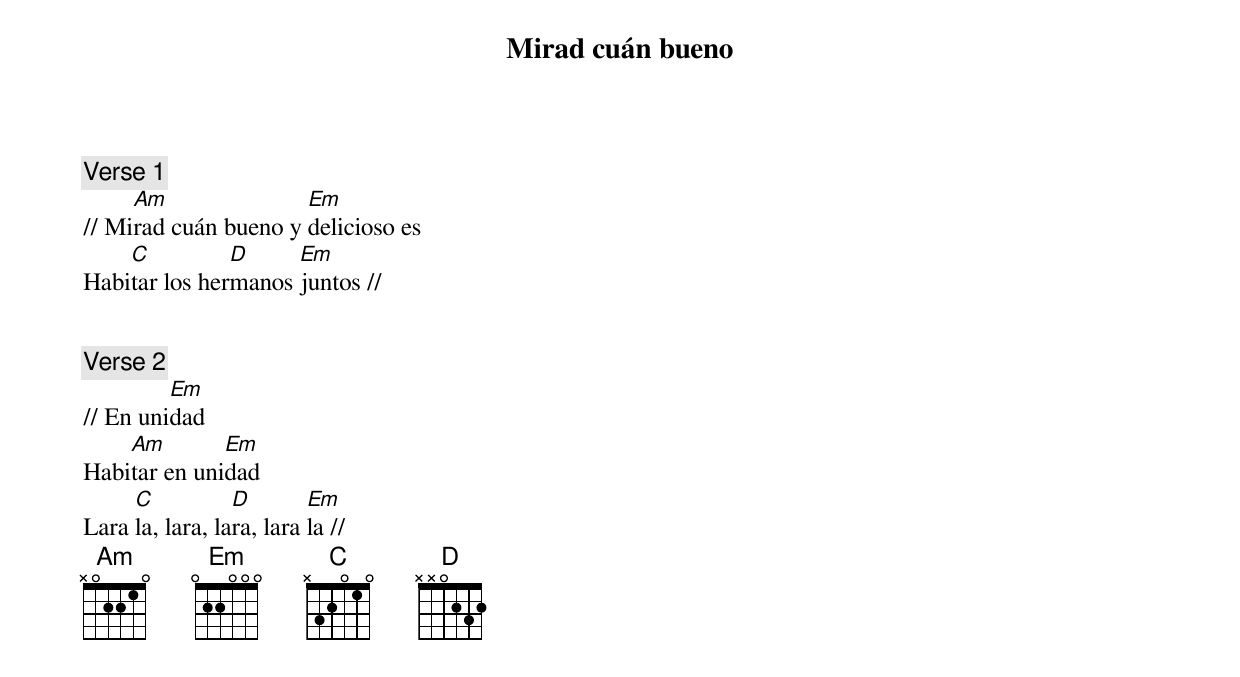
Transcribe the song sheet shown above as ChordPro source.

{title: Mirad cuán bueno}
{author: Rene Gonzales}

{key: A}
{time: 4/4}

{comment: Verse 1}
// Mi[Am]rad cuán bueno y [Em]delicioso es
Habi[C]tar los her[D]manos [Em]juntos //


{comment: Verse 2}
// En uni[Em]dad
Habi[Am]tar en uni[Em]dad
Lara [C]la, lara, la[D]ra, lara [Em]la //
